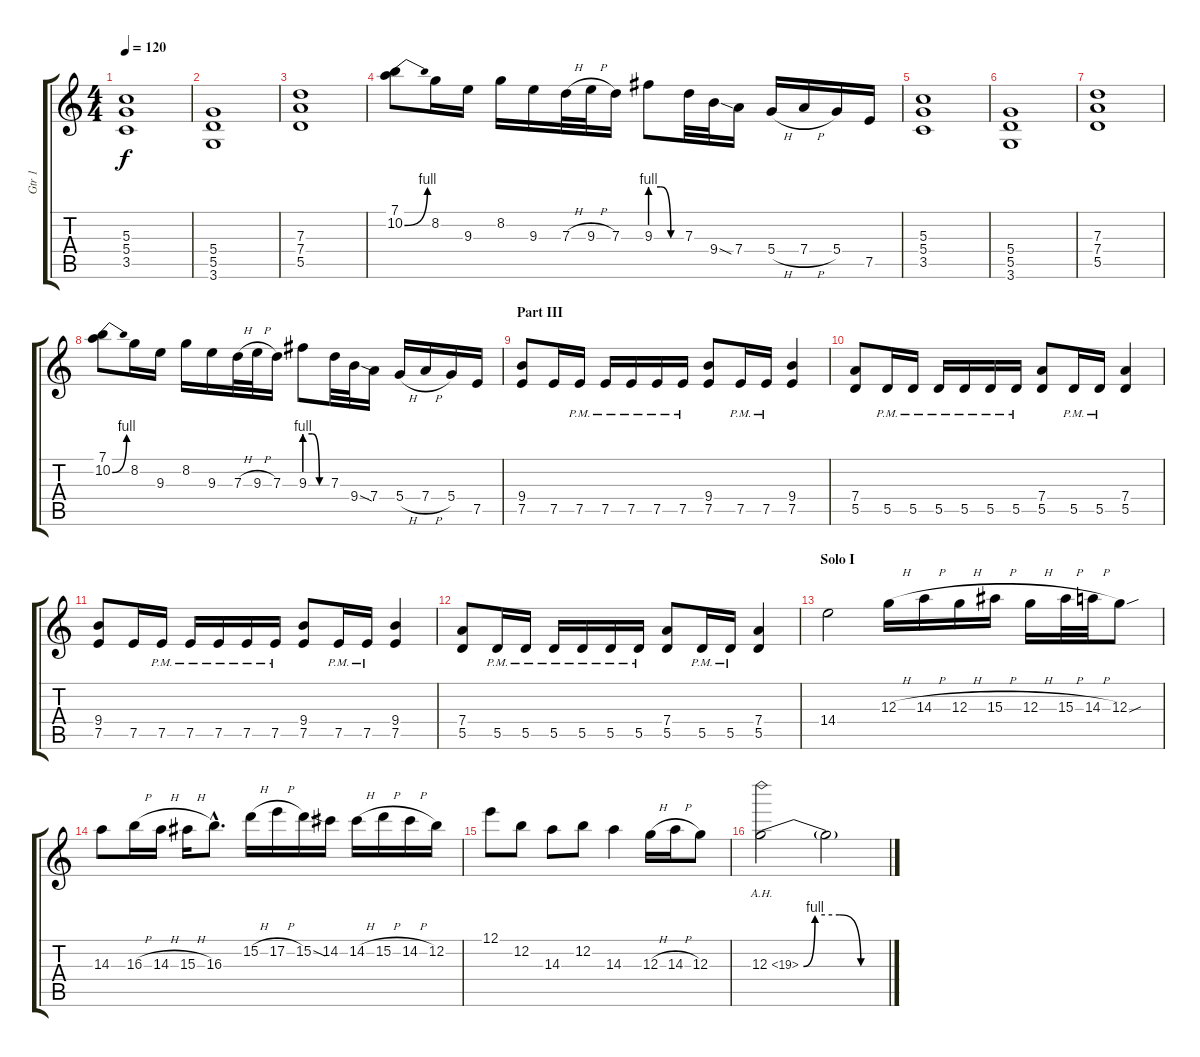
\track ("Gtr 1" "Gtr 1") {instrument overdrivenguitar}
\staff {score tabs}
\tuning (E4 B3 G3 D3 A2 E2) {hide}
\ts (4 4)
\tempo 120
\clef g2
\ks c
(5.3 5.4 3.5).1{dy f} |
(5.4 5.5 3.6).1 |
(7.3 7.4 5.5).1 |
(7.1 10.2{be (bend 0 0 60 4)}).8 8.2.16 9.3.16 8.2.16 9.3.16 7.3{h}.32 9.3{h}.32 7.3.16 9.3{be (custom 0 4 20 4 40 0 60 0)}.8 7.3.32 9.4{sod}.32 7.4.16 5.4{h}.16 7.4{h}.16 5.4.16 7.5.16 |
(5.3 5.4 3.5).1 |
(5.4 5.5 3.6).1 |
(7.3 7.4 5.5).1 |
(7.1 10.2{be (bend 0 0 60 4)}).8 8.2.16 9.3.16 8.2.16 9.3.16 7.3{h}.32 9.3{h}.32 7.3.16 9.3{be (custom 0 4 20 4 40 0 60 0)}.8 7.3.32 9.4{sod}.32 7.4.16 5.4{h}.16 7.4{h}.16 5.4.16 7.5.16 |
\section ("" "Part III")
(9.4 7.5).8 7.5.16 7.5{pm}.16 7.5{pm}.16 7.5{pm}.16 7.5{pm}.16 7.5{pm}.16 (9.4 7.5).8 7.5{pm}.16 7.5{pm}.16 (9.4 7.5).4 |
(7.4 5.5).8 5.5{pm}.16 5.5{pm}.16 5.5{pm}.16 5.5{pm}.16 5.5{pm}.16 5.5{pm}.16 (7.4 5.5).8 5.5{pm}.16 5.5{pm}.16 (7.4 5.5).4 |
(9.4 7.5).8 7.5.16 7.5{pm}.16 7.5{pm}.16 7.5{pm}.16 7.5{pm}.16 7.5{pm}.16 (9.4 7.5).8 7.5{pm}.16 7.5{pm}.16 (9.4 7.5).4 |
(7.4 5.5).8 5.5{pm}.16 5.5{pm}.16 5.5{pm}.16 5.5{pm}.16 5.5{pm}.16 5.5{pm}.16 (7.4 5.5).8 5.5{pm}.16 5.5{pm}.16 (7.4 5.5).4 |
\section ("" "Solo I")
14.4.2{volume 16} 12.3{h}.16 14.3{h}.16 12.3{h}.16 15.3{h}.16 12.3{h}.16 15.3{h}.32 14.3{h}.32 12.3{sou}.8 |
14.3.8 16.3{h}.16 14.3{h}.16 15.3{h}.16 16.3{hac}.8{d} 15.2{h}.16 17.2{h}.16 15.2{sod}.16 14.2.16 14.2{h}.16 15.2{h}.16 14.2{h}.16 12.2.16 |
12.1.8 12.2.8 14.3.8 12.2.8 14.3.4 12.3{h}.16 14.3{h}.16 12.3.8 |
12.3{be (custom 0 0 8 4 25 4 40 0 60 0) ah 7}.2 12.3{t}.2
